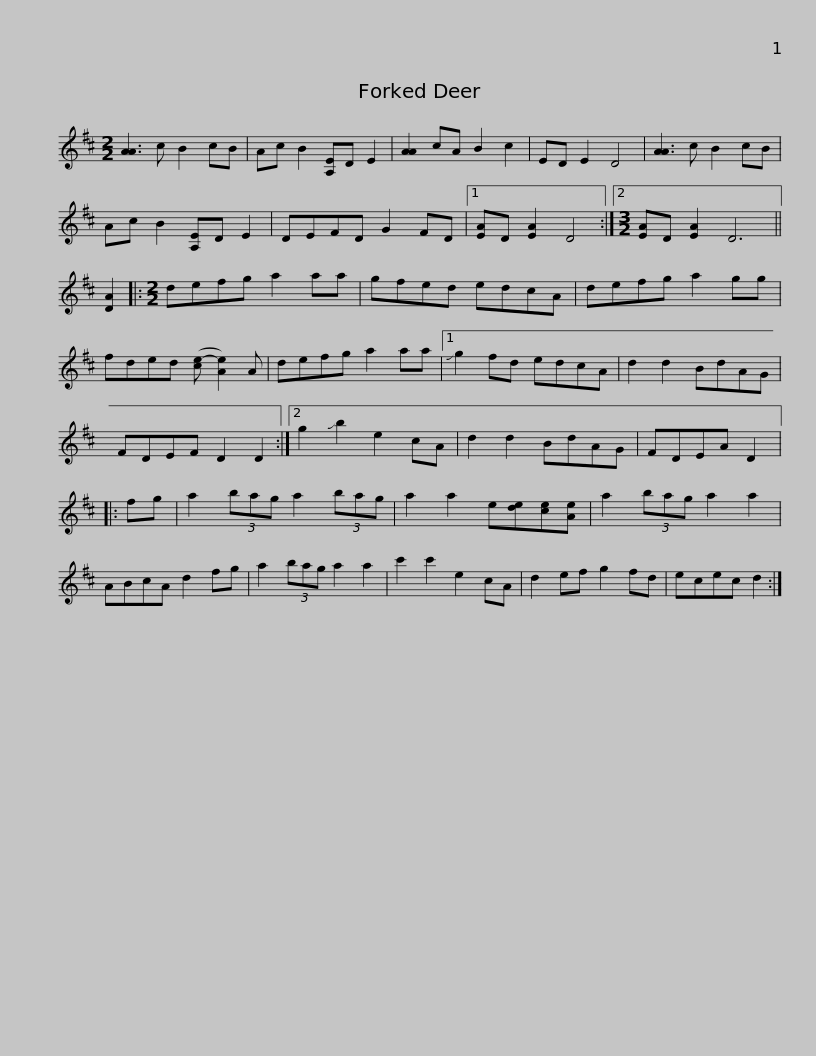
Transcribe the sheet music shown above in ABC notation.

X:1
L:1/8
M:2/2
I:linebreak $
K:D
V:1 treble
V:1
 [AA]3 c B2 cB | Ac B2 [A,E]D E2 | [AA]2 cA B2 c2 | ED E2 D4 | [AA]3 c B2 cB | %5
 Ac B2 [A,E]D E2 | DEFD G2 FD |1$ [EA]D [EA]2 D4 :|2[M:3/2] [EA]D [EA]2 D6 || [DA]2 |: %10
[M:2/2] defg a2 aa | gfed edcA | defg a2 gg |$ fded ([ce-] [Ae]2) A | defg a2 aa |1 %15
 !slide!g2 fd edcA | d2 d2 BdAG | FDEF D2 D2 :|2 g2 !slide!b2 e2 cA |$ d2 d2 BdAG | %20
 FDEA D2 |: fg | a2 (3bag a2 (3bag | a2 a2 e[de][ce][Ae] | a2 (3bag a2 a2 |$ %25
 ABcA d2 fg | a2 (3bag a2 a2 | c'2 c'2 e2 cA | d2 ef g2 fd | ecec d2 :| %30
